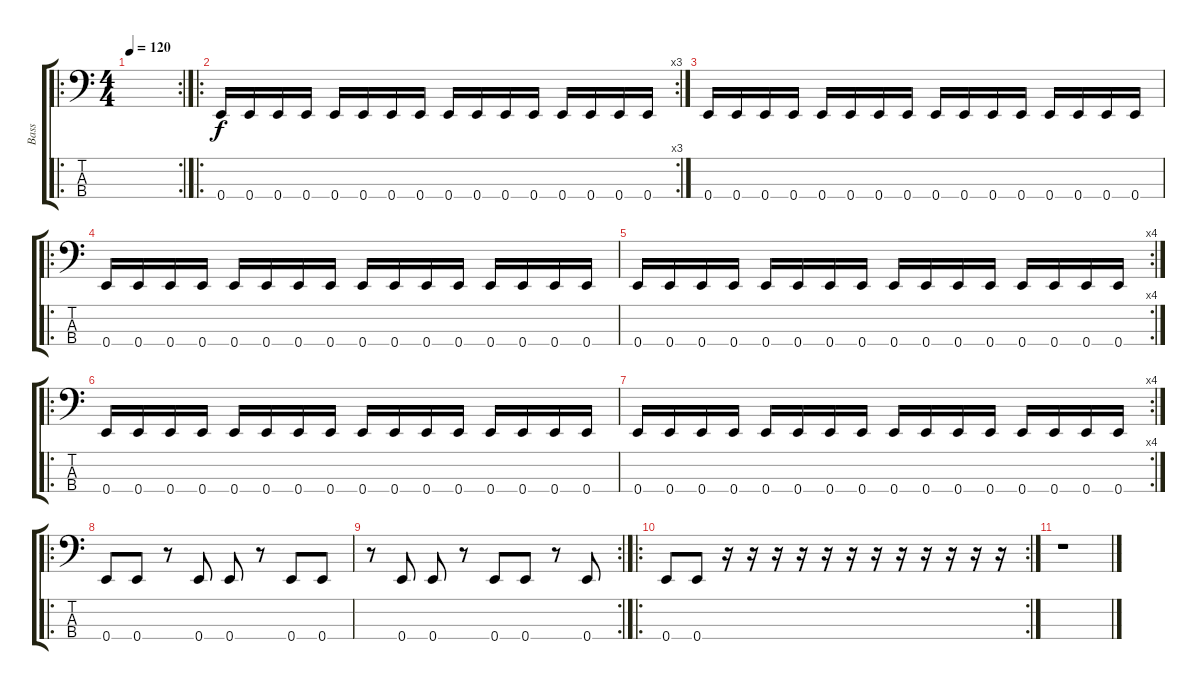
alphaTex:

\track ("Bass" "Bass") {instrument electricbassfinger}
\staff {score tabs}
\tuning (G2 D2 A1 E1) {hide}
\ro
\rc 2
\ts (4 4)
\tempo 120
\clef f4
\ks c
|
\ro
\rc 3
0.4.16 0.4.16 0.4.16 0.4.16 0.4.16 0.4.16 0.4.16 0.4.16 0.4.16 0.4.16 0.4.16 0.4.16 0.4.16 0.4.16 0.4.16 0.4.16 |
0.4.16 0.4.16 0.4.16 0.4.16 0.4.16 0.4.16 0.4.16 0.4.16 0.4.16 0.4.16 0.4.16 0.4.16 0.4.16 0.4.16 0.4.16 0.4.16 |
\ro
0.4.16 0.4.16 0.4.16 0.4.16 0.4.16 0.4.16 0.4.16 0.4.16 0.4.16 0.4.16 0.4.16 0.4.16 0.4.16 0.4.16 0.4.16 0.4.16 |
\rc 4
0.4.16 0.4.16 0.4.16 0.4.16 0.4.16 0.4.16 0.4.16 0.4.16 0.4.16 0.4.16 0.4.16 0.4.16 0.4.16 0.4.16 0.4.16 0.4.16 |
\ro
0.4.16 0.4.16 0.4.16 0.4.16 0.4.16 0.4.16 0.4.16 0.4.16 0.4.16 0.4.16 0.4.16 0.4.16 0.4.16 0.4.16 0.4.16 0.4.16 |
\rc 4
0.4.16 0.4.16 0.4.16 0.4.16 0.4.16 0.4.16 0.4.16 0.4.16 0.4.16 0.4.16 0.4.16 0.4.16 0.4.16 0.4.16 0.4.16 0.4.16 |
\ro
0.4.8 0.4.8 r.8 0.4.8 0.4.8 r.8 0.4.8 0.4.8 |
\rc 2
r.8 0.4.8 0.4.8 r.8 0.4.8 0.4.8 r.8 0.4.8 |
\ro
\rc 2
0.4.8 0.4.8 r.16 r.16 r.16 r.16 r.16 r.16 r.16 r.16 r.16 r.16 r.16 r.16 |
r.1
